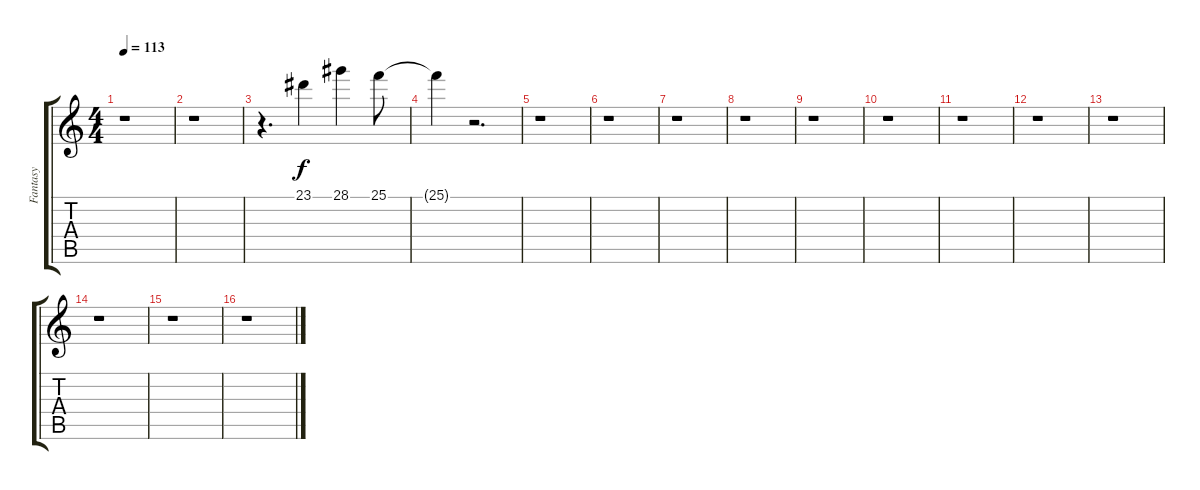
\track ("Fantasy" "Fantasy") {instrument pad1newage}
\staff {score tabs}
\tuning (E4 B3 G3 D3 A2 E2) {hide}
\ts (4 4)
\tempo 113
\clef g2
\ks c
r.1{dy f} |
r.1 |
r.4{d} 23.1.4 28.1.4 25.1.8 |
25.1{t}.4 r.2{d} |
r.1 |
r.1 |
r.1 |
r.1 |
r.1 |
r.1 |
r.1 |
r.1 |
r.1 |
r.1 |
r.1 |
r.1
